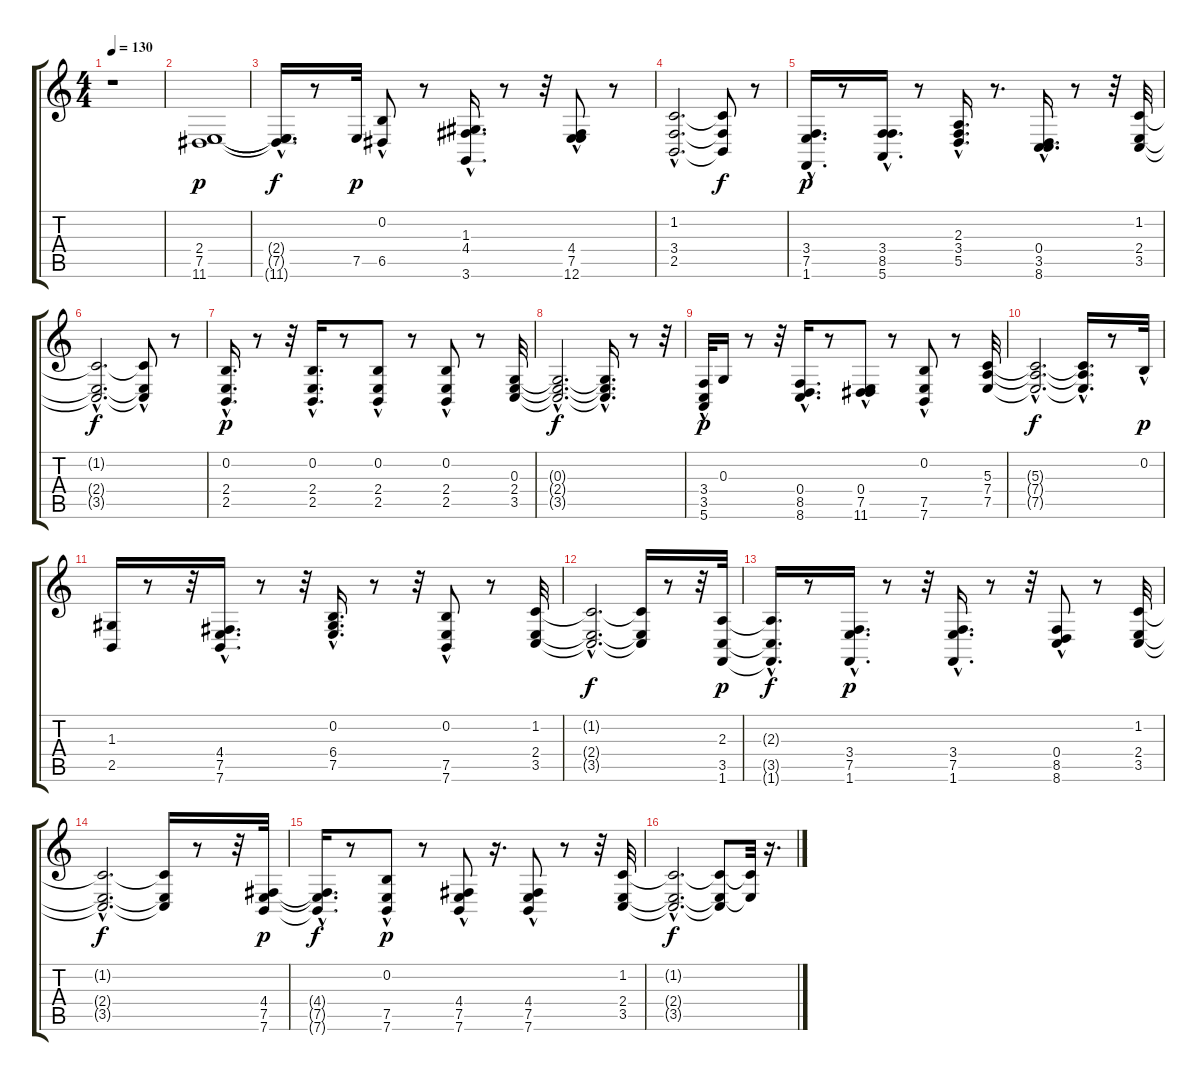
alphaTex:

\track "" {instrument synthstrings2}
\staff {score tabs}
\tuning (E4 B3 G3 D3 A2 E2) {hide}
\ts (4 4)
\tempo 130
\clef g2
\ks c
r.1{dy p} |
(2.4 7.5 11.6).1 |
(2.4{hac t} 7.5{t} 11.6{t}).16{d dy f} r.8 7.5.32{dy p} (0.2 6.5{hac}).8 r.8 (1.3{hac} 4.4{hac} 3.6{hac}).16{d} r.8 r.32 (4.4 7.5 12.6{hac}).8 r.8 |
(1.2{hac} 3.4{hac} 2.5{hac}).2{d} (1.2{t} 3.4{t} 2.5{t}).8{dy f} r.8 |
(3.4{hac} 7.5{hac} 1.6{hac}).16{d dy p} r.8 (3.4{hac} 8.5{hac} 5.6{hac}).16{d} r.8 (2.3{hac} 3.4{hac} 5.5{hac}).16{d} r.8{d} (0.4 3.5 8.6{hac}).16{d} r.8 r.32 (1.2 2.4 3.5).32 |
(1.2{hac t} 2.4{hac t} 3.5{hac t}).2{d dy f} (1.2{t} 2.4{hac t} 3.5{hac t}).8 r.8 |
(0.2{hac} 2.4{hac} 2.5).16{d dy p} r.8 r.32 (0.2{hac} 2.4{hac} 2.5{hac}).16{d} r.8 (0.2 2.4 2.5{hac}).8 r.8 (0.2 2.4{hac} 2.5).8 r.8 (0.3 2.4 3.5).32 |
(0.3{hac t} 2.4{hac t} 3.5{hac t}).2{d dy f} (0.3{t} 2.4{hac t} 3.5{t}).16{d} r.8 r.32 |
(3.4{hac} 3.5 5.6{hac}).32{dy p} 0.3.16 r.8 r.32 (0.4{hac} 8.5{hac} 8.6{hac}).16{d} r.8 (0.4{hac} 7.5 11.6{hac}).8 r.8 (0.2 7.5{hac} 7.6{hac}).8 r.8 (5.3 7.4 7.5).32 |
(5.3{hac t} 7.4{hac t} 7.5{hac t}).2{d dy f} (5.3{hac t} 7.4{hac t} 7.5{hac t}).16{d} r.8 0.2{hac}.32{dy p} |
(1.3 2.5).16 r.8 r.32 (4.4{hac} 7.5{hac} 7.6{hac}).16{d} r.8 r.32 (0.2{hac} 6.4{hac} 7.5{hac}).16{d} r.8 r.32 (0.2 7.5{hac} 7.6{hac}).8 r.8 (1.2 2.4 3.5).32 |
(1.2{hac t} 2.4{hac t} 3.5{hac t}).2{d dy f} (1.2{t} 2.4{t} 3.5{t}).16 r.8 r.32 (2.3 3.5 1.6).32{dy p} |
(2.3{hac t} 3.5{t} 1.6{t}).16{d dy f} r.8 (3.4{hac} 7.5{hac} 1.6{hac}).16{d dy p} r.8 r.32 (3.4{hac} 7.5{hac} 1.6{hac}).16{d} r.8 r.32 (0.4{hac} 8.5 8.6{hac}).8 r.8 (1.2 2.4 3.5).32 |
(1.2{hac t} 2.4{hac t} 3.5{hac t}).2{d dy f} (1.2{t} 2.4{t} 3.5{t}).16 r.8 r.32 (4.4 7.5 7.6).32{dy p} |
(4.4{hac t} 7.5{hac t} 7.6{t}).16{d dy f} r.8 (0.2 7.5 7.6{hac}).8{dy p} r.8 (4.4 7.5 7.6{hac}).8 r.16{d} (4.4 7.5 7.6{hac}).8 r.8 r.32 (1.2 2.4 3.5).32 |
(1.2{hac t} 2.4{hac t} 3.5{hac t}).2{d dy f} (1.2{t} 2.4{t} 3.5{t}).8 (1.2{t} 2.4{t}).32 r.16{d}
